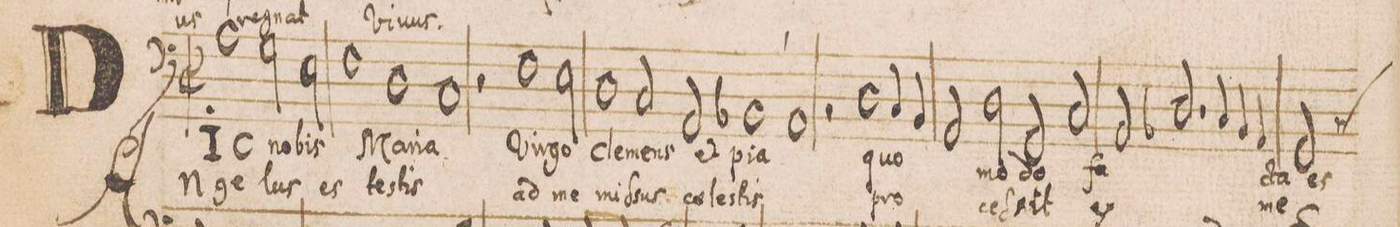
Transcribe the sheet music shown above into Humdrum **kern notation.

**kern	**text	**text
*I"BASVS	*	*
*clefF4	*	*
*k[]	*	*
*met(C|)	*	*
*M2/1	*	*
1A	DIC	An-
2G\	no-	-ge-
2E\	-bis	-lus
=25-	=25-	=25-
1F	Ma-	es
1D	-ri-	te-
=26-	=26-	=26-
1C	-a	-stis
2r	.	.
1F\	Vir-	ad
=27-	=27-	=27-
2E\	-go	me
1D	cle-	miſ-
=28-	=28-	=28-
2C/	-mens	-sus
2AA/	et	cae-
1BB-X,<	pi-	-le-
=29-	=29-	=29-
1AA	-a	-stis
2r	.	.
1D\	quo-	pro-
=30-	=30-	=30-
4C/	.	.
4BBny/	.	.
2AA/	.	.
2D\	-mo-	-ceſ-
=31-	=31-	=31-
2GG/	-do	-sit
2C/	fa-	ex
2AA/	.	.
2.D/	.	.
=32-	=32-	=32-
4C/	.	.
4BB-X/	.	.
4AA/	-cta	.
*custos:C	*	*
2GG/	es	me
*-	*-	*-
